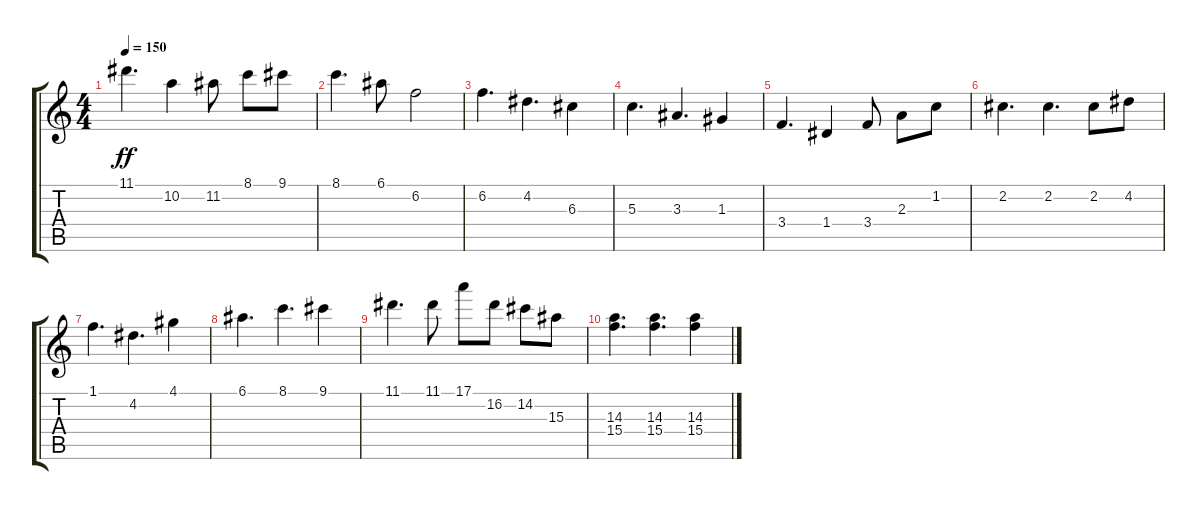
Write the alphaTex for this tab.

\track "" {instrument distortionguitar}
\staff {score tabs}
\tuning (E4 B3 G3 D3 A2 E2) {hide}
\ts (4 4)
\tempo 150
\clef g2
\ks c
11.1.4{d dy ff} 10.2.4 11.2.8 8.1.8 9.1.8 |
8.1.4{d} 6.1.8 6.2.2 |
6.2.4{d} 4.2.4{d} 6.3.4 |
5.3.4{d} 3.3.4{d} 1.3.4 |
3.4.4{d} 1.4.4 3.4.8 2.3.8 1.2.8 |
2.2.4{d} 2.2.4{d} 2.2.8 4.2.8 |
1.1.4{d} 4.2.4{d} 4.1.4 |
6.1.4{d} 8.1.4{d} 9.1.4 |
11.1.4{d} 11.1.8 17.1.8 16.2.8 14.2.8 15.3.8 |
(14.3 15.4).4{d} (14.3 15.4).4{d} (14.3 15.4).4
